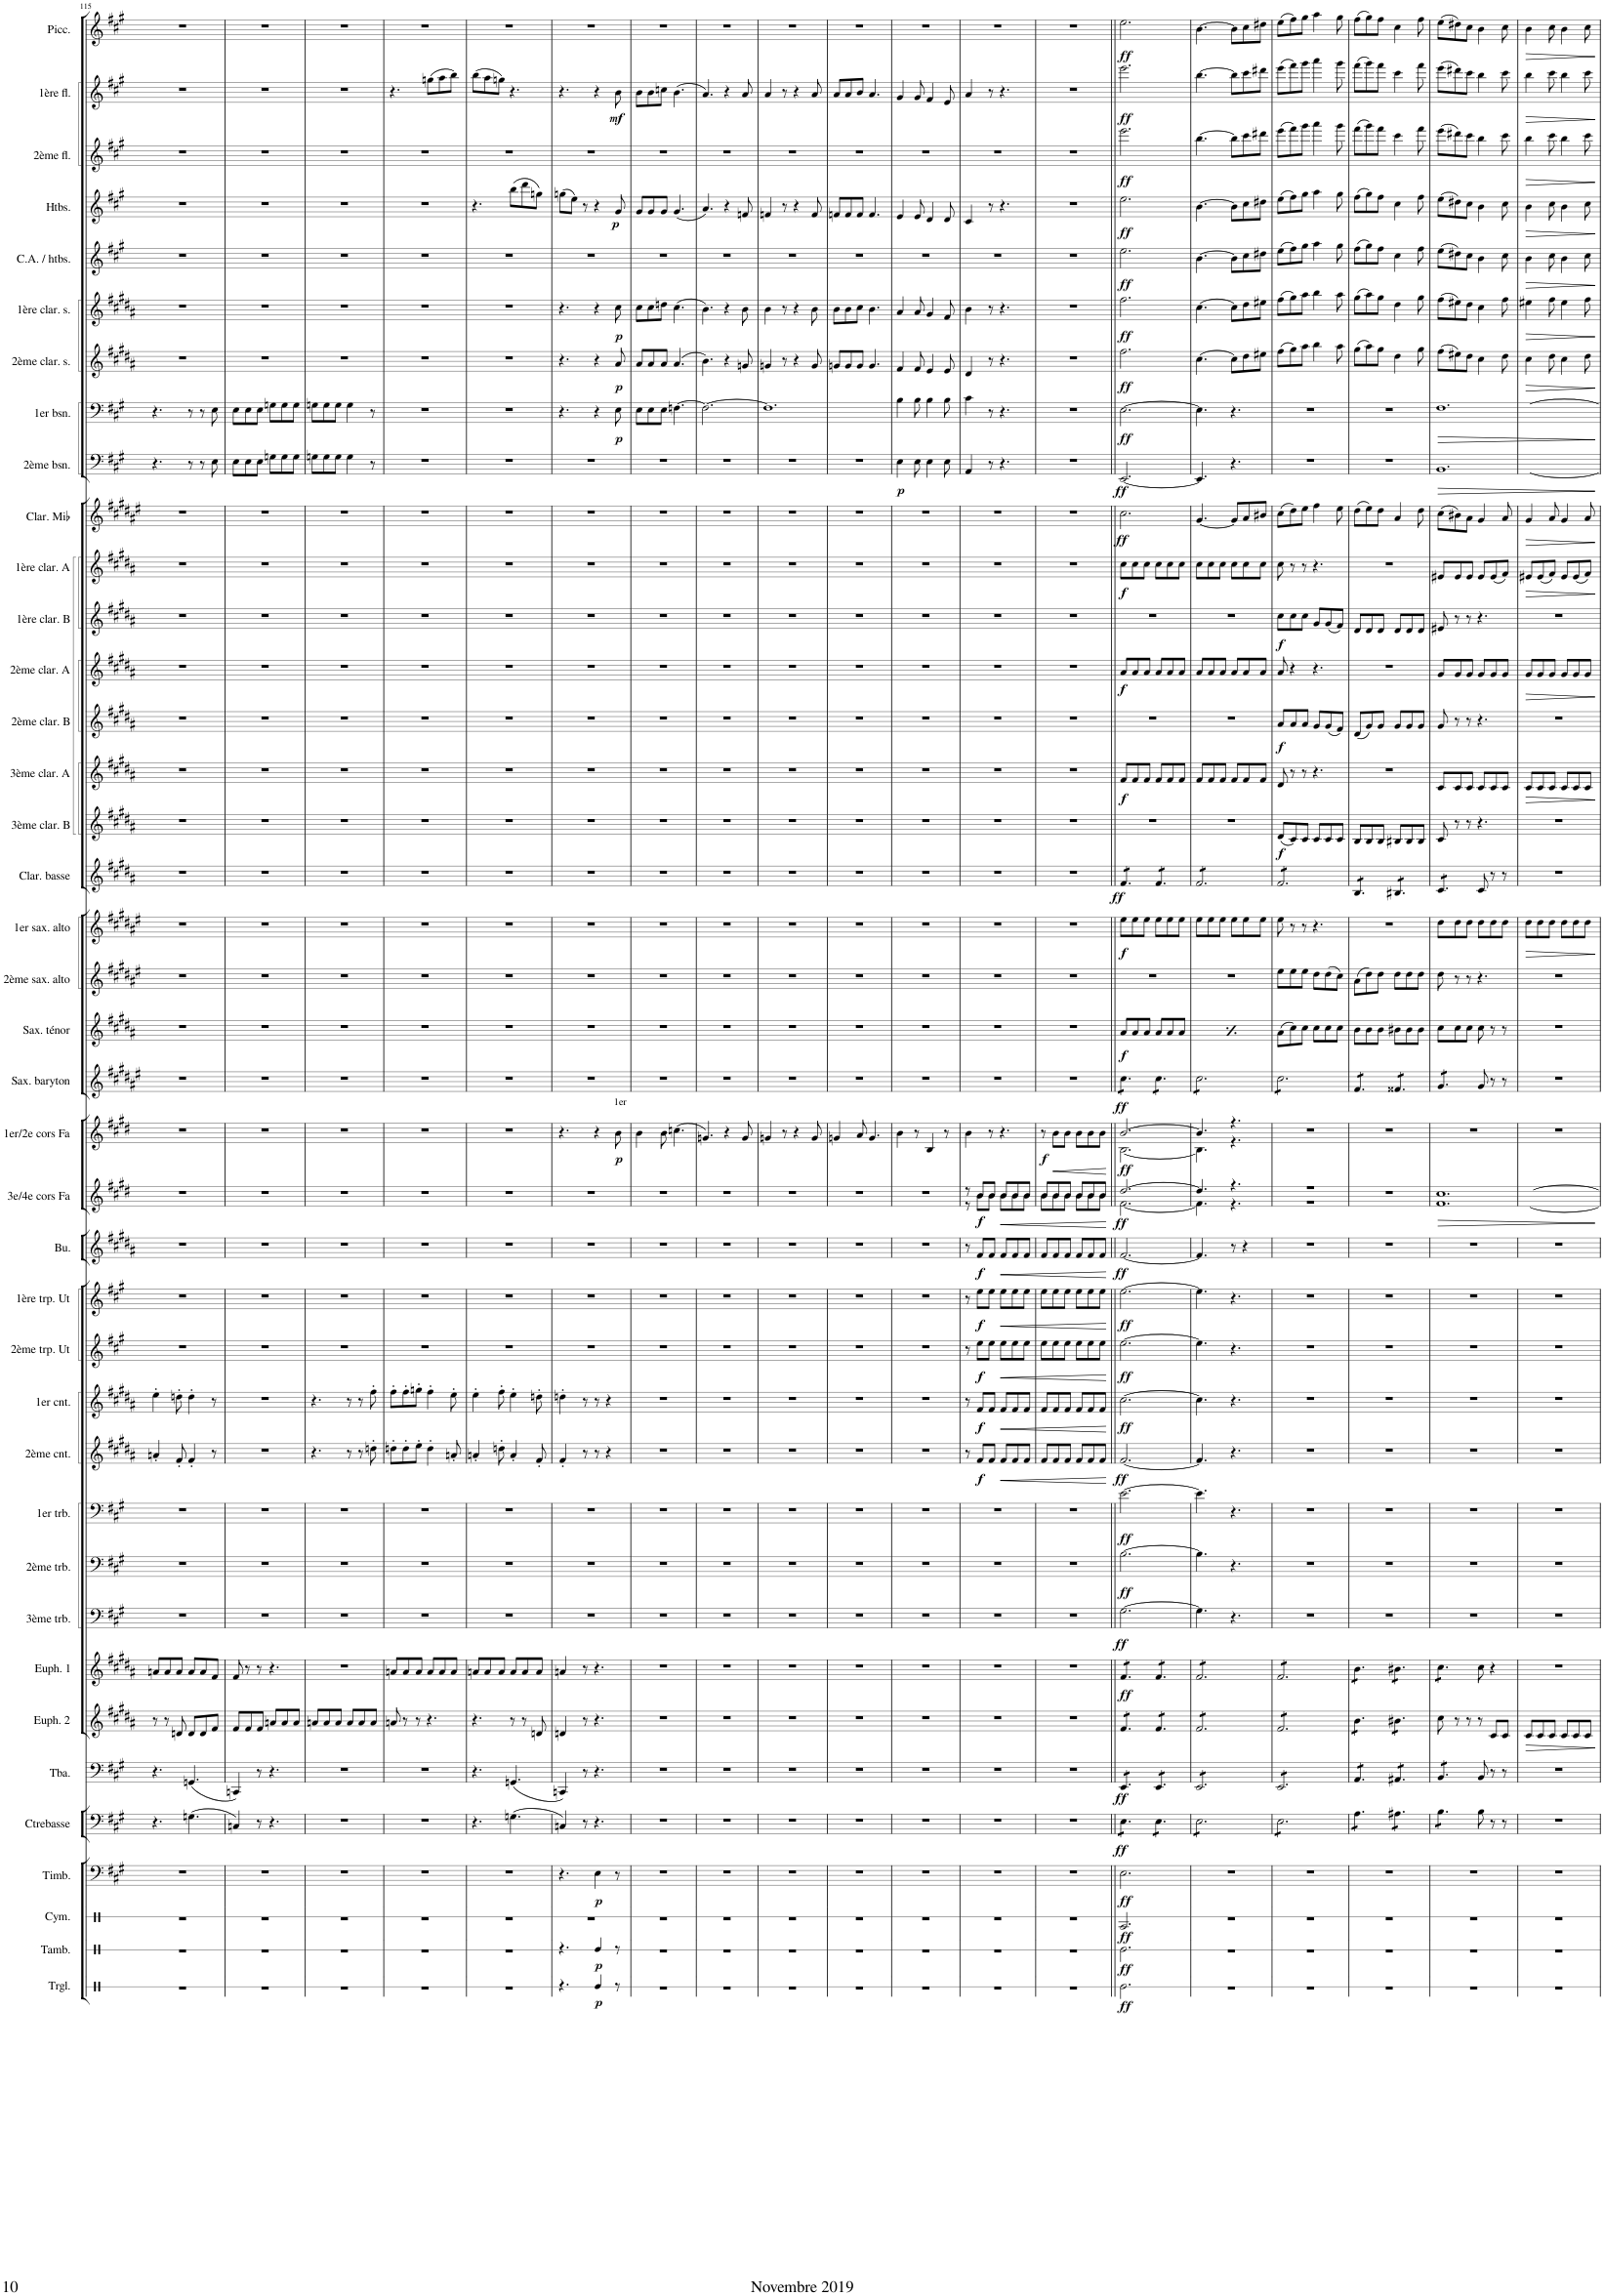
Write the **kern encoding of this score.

**kern	**dynam	**kern	**dynam	**kern	**dynam	**kern	**dynam	**kern	**dynam	**kern	**dynam	**kern	**kern	**dynam	**kern	**dynam	**kern	**dynam	**kern	**dynam	**kern	**dynam	**kern	**dynam	**kern	**dynam	**kern	**dynam	**kern	**dynam	**kern	**dynam	**kern	**dynam	**kern	**dynam	**kern	**dynam	**kern	**kern	**dynam	**kern	**dynam	**kern	**dynam	**kern	**dynam	**kern	**dynam	**kern	**dynam	**kern	**dynam	**kern	**dynam	**kern	**dynam	**kern	**dynam	**kern	**dynam	**kern	**dynam	**kern	**dynam	**kern	**dynam	**kern	**dynam	**kern	**dynam	**kern	**dynam	**kern	**dynam
*part39	*part39	*part38	*part38	*part37	*part37	*part36	*part36	*part35	*part35	*part34	*part34	*part33	*part32	*part32	*part31	*part31	*part30	*part30	*part29	*part29	*part28	*part28	*part27	*part27	*part26	*part26	*part25	*part25	*part24	*part24	*part23	*part23	*part22	*part22	*part21	*part21	*part20	*part20	*part19	*part18	*part18	*part17	*part17	*part16	*part16	*part15	*part15	*part14	*part14	*part13	*part13	*part12	*part12	*part11	*part11	*part10	*part10	*part9	*part9	*part8	*part8	*part7	*part7	*part6	*part6	*part5	*part5	*part4	*part4	*part3	*part3	*part2	*part2	*part1	*part1
*staff39	*staff39	*staff38	*staff38	*staff37	*staff37	*staff36	*staff36	*staff35	*staff35	*staff34	*staff34	*staff33	*staff32	*staff32	*staff31	*staff31	*staff30	*staff30	*staff29	*staff29	*staff28	*staff28	*staff27	*staff27	*staff26	*staff26	*staff25	*staff25	*staff24	*staff24	*staff23	*staff23	*staff22	*staff22	*staff21	*staff21	*staff20	*staff20	*staff19	*staff18	*staff18	*staff17	*staff17	*staff16	*staff16	*staff15	*staff15	*staff14	*staff14	*staff13	*staff13	*staff12	*staff12	*staff11	*staff11	*staff10	*staff10	*staff9	*staff9	*staff8	*staff8	*staff7	*staff7	*staff6	*staff6	*staff5	*staff5	*staff4	*staff4	*staff3	*staff3	*staff2	*staff2	*staff1	*staff1
*I"Triangle	*	*I"Tambourin	*	*I"Cymbales	*	*I"Timbales	*	*I"Contrebasse à c.	*	*I"Tuba	*	*I"Euphonium 2	*I"Euphonium 1	*	*I"3ème trombone	*	*I"2ème trombone	*	*I"1er trombone	*	*I"2ème cornet	*	*I"1er cornet	*	*I"2ème trompette en Ut	*	*I"1ère trompette en Ut	*	*I"Bugle	*	*I"3ème/4ème cors en Fa	*	*I"1er/2ème cors en Fa	*	*I"Saxophone baryton	*	*I"Saxophone ténor	*	*I"2ème saxophone alto	*I"1er saxophone alto	*	*I"Clarinette basse	*	*I"3ème clarinette B	*	*I"3ème clarinette A	*	*I"2ème clarinette B	*	*I"2ème clarinette A	*	*I"1ère clarinette B	*	*I"1ère clarinette A	*	*I"Clarinette mib	*	*I"2ème basson	*	*I"1er basson	*	*I"2ème clarinette solo	*	*I"1ère clarinette solo	*	*I"Cor anglais	*	*I"Hautbois	*	*I"2ème flûte	*	*I"1ère flûte	*	*I"Piccolo	*
*I'Trgl.	*	*I'Tamb.	*	*I'Cym.	*	*I'Timb.	*	*I'Ctrebasse	*	*I'Tba.	*	*I'Euph. 2	*I'Euph. 1	*	*I'3ème trb.	*	*I'2ème trb.	*	*I'1er trb.	*	*I'2ème cnt.	*	*I'1er cnt.	*	*I'2ème trp. Ut	*	*I'1ère trp. Ut	*	*I'Bu.	*	*I'3e/4e cors Fa	*	*I'1er/2e cors Fa	*	*I'Sax. baryton	*	*I'Sax. ténor	*	*I'2ème sax. alto	*I'1er sax. alto	*	*I'Clar. basse	*	*I'3ème clar. B	*	*I'3ème clar. A	*	*I'2ème clar. B	*	*I'2ème clar. A	*	*I'1ère clar. B	*	*I'1ère clar. A	*	*I'Clar. Mib	*	*I'2ème bsn.	*	*I'1er bsn.	*	*I'2ème clar. s.	*	*I'1ère clar. s.	*	*I'C. A.	*	*I'Htbs.	*	*I'2ème fl.	*	*I'1ère fl.	*	*I'Picc.	*
!!LO:PB:g=z
*clefX	*	*clefX	*	*clefX	*	*clefF4	*	*clefF4	*	*clefF4	*	*clefG2	*clefG2	*	*clefF4	*	*clefF4	*	*clefF4	*	*clefG2	*	*clefG2	*	*clefG2	*	*clefG2	*	*clefG2	*	*clefG2	*	*clefG2	*	*clefG2	*	*clefG2	*	*clefG2	*clefG2	*	*clefG2	*	*clefG2	*	*clefG2	*	*clefG2	*	*clefG2	*	*clefG2	*	*clefG2	*	*clefG2	*	*clefC4	*	*clefC4	*	*clefG2	*	*clefG2	*	*clefG2	*	*clefG2	*	*clefG2	*	*clefG2	*	*clefG2	*
*	*	*	*	*	*	*	*	*Trd7c12	*	*	*	*Trd8c14	*Trd8c14	*	*	*	*	*	*	*	*Trd1c2	*	*Trd1c2	*	*Trd1c2	*	*Trd1c2	*	*Trd1c2	*	*Trd4c7	*	*Trd4c7	*	*Trd12c21	*	*Trd8c14	*	*Trd5c9	*Trd5c9	*	*Trd8c14	*	*Trd1c2	*	*Trd1c2	*	*Trd1c2	*	*Trd1c2	*	*Trd1c2	*	*Trd1c2	*	*Trd-2c-3	*	*	*	*	*	*Trd1c2	*	*Trd1c2	*	*Trd4c7	*	*	*	*	*	*	*	*Trd-7c-12	*
*k[]	*	*k[]	*	*k[]	*	*k[f#c#g#]	*	*k[f#c#g#]	*	*k[f#c#g#]	*	*k[f#c#g#d#a#]	*k[f#c#g#d#a#]	*	*k[f#c#g#]	*	*k[f#c#g#]	*	*k[f#c#g#]	*	*k[f#c#g#d#a#]	*	*k[f#c#g#d#a#]	*	*k[f#c#g#]	*	*k[f#c#g#]	*	*k[f#c#g#d#a#]	*	*k[f#c#g#d#]	*	*k[f#c#g#d#]	*	*k[f#c#g#d#a#e#]	*	*k[f#c#g#d#a#]	*	*k[f#c#g#d#a#e#]	*k[f#c#g#d#a#e#]	*	*k[f#c#g#d#a#]	*	*k[f#c#g#d#a#]	*	*k[f#c#g#d#a#]	*	*k[f#c#g#d#a#]	*	*k[f#c#g#d#a#]	*	*k[f#c#g#d#a#]	*	*k[f#c#g#d#a#]	*	*k[f#c#g#d#a#e#]	*	*k[f#c#g#]	*	*k[f#c#g#]	*	*k[f#c#g#d#a#]	*	*k[f#c#g#d#a#]	*	*k[f#c#g#]	*	*k[f#c#g#]	*	*k[f#c#g#]	*	*k[f#c#g#]	*	*k[f#c#g#]	*
*M6/8	*	*M6/8	*	*M6/8	*	*M6/8	*	*M6/8	*	*M6/8	*	*M6/8	*M6/8	*	*M6/8	*	*M6/8	*	*M6/8	*	*M6/8	*	*M6/8	*	*M6/8	*	*M6/8	*	*M6/8	*	*M6/8	*	*M6/8	*	*M6/8	*	*M6/8	*	*M6/8	*M6/8	*	*M6/8	*	*M6/8	*	*M6/8	*	*M6/8	*	*M6/8	*	*M6/8	*	*M6/8	*	*M6/8	*	*M6/8	*	*M6/8	*	*M6/8	*	*M6/8	*	*M6/8	*	*M6/8	*	*M6/8	*	*M6/8	*	*M6/8	*
=115	=115	=115	=115	=115	=115	=115	=115	=115	=115	=115	=115	=115	=115	=115	=115	=115	=115	=115	=115	=115	=115	=115	=115	=115	=115	=115	=115	=115	=115	=115	=115	=115	=115	=115	=115	=115	=115	=115	=115	=115	=115	=115	=115	=115	=115	=115	=115	=115	=115	=115	=115	=115	=115	=115	=115	=115	=115	=115	=115	=115	=115	=115	=115	=115	=115	=115	=115	=115	=115	=115	=115	=115	=115	=115	=115
2.r	.	2.r	.	2.r	.	2.r	.	4.r	.	4.r	.	8r	8an/L	.	2.r	.	2.r	.	2.r	.	4an'/	.	4ee'\	.	2.r	.	2.r	.	2.r	.	2.r	.	2.r	.	2.r	.	2.r	.	2.r	2.r	.	2.r	.	2.r	.	2.r	.	2.r	.	2.r	.	2.r	.	2.r	.	2.r	.	4.r	.	4.r	.	2.r	.	2.r	.	2.r	.	2.r	.	2.r	.	2.r	.	2.r	.
.	.	.	.	.	.	.	.	.	.	.	.	8r	8a/	.	.	.	.	.	.	.	.	.	.	.	.	.	.	.	.	.	.	.	.	.	.	.	.	.	.	.	.	.	.	.	.	.	.	.	.	.	.	.	.	.	.	.	.	.	.	.	.	.	.	.	.	.	.	.	.	.	.	.	.	.	.
.	.	.	.	.	.	.	.	.	.	.	.	8dn/	8a/J	.	.	.	.	.	.	.	8f#'/	.	8ddn'\	.	.	.	.	.	.	.	.	.	.	.	.	.	.	.	.	.	.	.	.	.	.	.	.	.	.	.	.	.	.	.	.	.	.	.	.	.	.	.	.	.	.	.	.	.	.	.	.	.	.	.	.
.	.	.	.	.	.	.	.	(4.Gn\	.	(4.GGn/	.	8d/L	8a/L	.	.	.	.	.	.	.	4f#'/	.	4dd'\	.	.	.	.	.	.	.	.	.	.	.	.	.	.	.	.	.	.	.	.	.	.	.	.	.	.	.	.	.	.	.	.	.	.	8r	.	8r	.	.	.	.	.	.	.	.	.	.	.	.	.	.	.
.	.	.	.	.	.	.	.	.	.	.	.	8d/	8a/	.	.	.	.	.	.	.	.	.	.	.	.	.	.	.	.	.	.	.	.	.	.	.	.	.	.	.	.	.	.	.	.	.	.	.	.	.	.	.	.	.	.	.	.	8r	.	8r	.	.	.	.	.	.	.	.	.	.	.	.	.	.	.
.	.	.	.	.	.	.	.	.	.	.	.	8f#/J	8f#/J	.	.	.	.	.	.	.	8r	.	8r	.	.	.	.	.	.	.	.	.	.	.	.	.	.	.	.	.	.	.	.	.	.	.	.	.	.	.	.	.	.	.	.	.	.	8E\	.	8E\	.	.	.	.	.	.	.	.	.	.	.	.	.	.	.
=116	=116	=116	=116	=116	=116	=116	=116	=116	=116	=116	=116	=116	=116	=116	=116	=116	=116	=116	=116	=116	=116	=116	=116	=116	=116	=116	=116	=116	=116	=116	=116	=116	=116	=116	=116	=116	=116	=116	=116	=116	=116	=116	=116	=116	=116	=116	=116	=116	=116	=116	=116	=116	=116	=116	=116	=116	=116	=116	=116	=116	=116	=116	=116	=116	=116	=116	=116	=116	=116	=116	=116	=116	=116	=116	=116
2.r	.	2.r	.	2.r	.	2.r	.	4Cn/)	.	4CCn/)	.	8f#/L	8f#/	.	2.r	.	2.r	.	2.r	.	2.r	.	2.r	.	2.r	.	2.r	.	2.r	.	2.r	.	2.r	.	2.r	.	2.r	.	2.r	2.r	.	2.r	.	2.r	.	2.r	.	2.r	.	2.r	.	2.r	.	2.r	.	2.r	.	8E\L	.	8E\L	.	2.r	.	2.r	.	2.r	.	2.r	.	2.r	.	2.r	.	2.r	.
.	.	.	.	.	.	.	.	.	.	.	.	8f#/	8r	.	.	.	.	.	.	.	.	.	.	.	.	.	.	.	.	.	.	.	.	.	.	.	.	.	.	.	.	.	.	.	.	.	.	.	.	.	.	.	.	.	.	.	.	8E\	.	8E\	.	.	.	.	.	.	.	.	.	.	.	.	.	.	.
.	.	.	.	.	.	.	.	8r	.	8r	.	8f#/J	8r	.	.	.	.	.	.	.	.	.	.	.	.	.	.	.	.	.	.	.	.	.	.	.	.	.	.	.	.	.	.	.	.	.	.	.	.	.	.	.	.	.	.	.	.	8E\J	.	8E\J	.	.	.	.	.	.	.	.	.	.	.	.	.	.	.
.	.	.	.	.	.	.	.	4.r	.	4.r	.	8an/L	4.r	.	.	.	.	.	.	.	.	.	.	.	.	.	.	.	.	.	.	.	.	.	.	.	.	.	.	.	.	.	.	.	.	.	.	.	.	.	.	.	.	.	.	.	.	8Gn\L	.	8Gn\L	.	.	.	.	.	.	.	.	.	.	.	.	.	.	.
.	.	.	.	.	.	.	.	.	.	.	.	8a/	.	.	.	.	.	.	.	.	.	.	.	.	.	.	.	.	.	.	.	.	.	.	.	.	.	.	.	.	.	.	.	.	.	.	.	.	.	.	.	.	.	.	.	.	.	8G\	.	8G\	.	.	.	.	.	.	.	.	.	.	.	.	.	.	.
.	.	.	.	.	.	.	.	.	.	.	.	8a/J	.	.	.	.	.	.	.	.	.	.	.	.	.	.	.	.	.	.	.	.	.	.	.	.	.	.	.	.	.	.	.	.	.	.	.	.	.	.	.	.	.	.	.	.	.	8G\J	.	8G\J	.	.	.	.	.	.	.	.	.	.	.	.	.	.	.
=117	=117	=117	=117	=117	=117	=117	=117	=117	=117	=117	=117	=117	=117	=117	=117	=117	=117	=117	=117	=117	=117	=117	=117	=117	=117	=117	=117	=117	=117	=117	=117	=117	=117	=117	=117	=117	=117	=117	=117	=117	=117	=117	=117	=117	=117	=117	=117	=117	=117	=117	=117	=117	=117	=117	=117	=117	=117	=117	=117	=117	=117	=117	=117	=117	=117	=117	=117	=117	=117	=117	=117	=117	=117	=117	=117
2.r	.	2.r	.	2.r	.	2.r	.	2.r	.	2.r	.	8an/L	2.r	.	2.r	.	2.r	.	2.r	.	4.r	.	4.r	.	2.r	.	2.r	.	2.r	.	2.r	.	2.r	.	2.r	.	2.r	.	2.r	2.r	.	2.r	.	2.r	.	2.r	.	2.r	.	2.r	.	2.r	.	2.r	.	2.r	.	8Gn\L	.	8Gn\L	.	2.r	.	2.r	.	2.r	.	2.r	.	2.r	.	2.r	.	2.r	.
.	.	.	.	.	.	.	.	.	.	.	.	8a/	.	.	.	.	.	.	.	.	.	.	.	.	.	.	.	.	.	.	.	.	.	.	.	.	.	.	.	.	.	.	.	.	.	.	.	.	.	.	.	.	.	.	.	.	.	8G\	.	8G\	.	.	.	.	.	.	.	.	.	.	.	.	.	.	.
.	.	.	.	.	.	.	.	.	.	.	.	8a/J	.	.	.	.	.	.	.	.	.	.	.	.	.	.	.	.	.	.	.	.	.	.	.	.	.	.	.	.	.	.	.	.	.	.	.	.	.	.	.	.	.	.	.	.	.	8G\J	.	8G\J	.	.	.	.	.	.	.	.	.	.	.	.	.	.	.
.	.	.	.	.	.	.	.	.	.	.	.	8a/L	.	.	.	.	.	.	.	.	8r	.	8r	.	.	.	.	.	.	.	.	.	.	.	.	.	.	.	.	.	.	.	.	.	.	.	.	.	.	.	.	.	.	.	.	.	.	4G\	.	4G\	.	.	.	.	.	.	.	.	.	.	.	.	.	.	.
.	.	.	.	.	.	.	.	.	.	.	.	8a/	.	.	.	.	.	.	.	.	8r	.	8r	.	.	.	.	.	.	.	.	.	.	.	.	.	.	.	.	.	.	.	.	.	.	.	.	.	.	.	.	.	.	.	.	.	.	.	.	.	.	.	.	.	.	.	.	.	.	.	.	.	.	.	.
.	.	.	.	.	.	.	.	.	.	.	.	8a/J	.	.	.	.	.	.	.	.	8ddn'\	.	8ff#'\	.	.	.	.	.	.	.	.	.	.	.	.	.	.	.	.	.	.	.	.	.	.	.	.	.	.	.	.	.	.	.	.	.	.	8r	.	8r	.	.	.	.	.	.	.	.	.	.	.	.	.	.	.
=118	=118	=118	=118	=118	=118	=118	=118	=118	=118	=118	=118	=118	=118	=118	=118	=118	=118	=118	=118	=118	=118	=118	=118	=118	=118	=118	=118	=118	=118	=118	=118	=118	=118	=118	=118	=118	=118	=118	=118	=118	=118	=118	=118	=118	=118	=118	=118	=118	=118	=118	=118	=118	=118	=118	=118	=118	=118	=118	=118	=118	=118	=118	=118	=118	=118	=118	=118	=118	=118	=118	=118	=118	=118	=118	=118
2.r	.	2.r	.	2.r	.	2.r	.	2.r	.	2.r	.	8an/	8an/L	.	2.r	.	2.r	.	2.r	.	8ddn'\L	.	8ff#'\L	.	2.r	.	2.r	.	2.r	.	2.r	.	2.r	.	2.r	.	2.r	.	2.r	2.r	.	2.r	.	2.r	.	2.r	.	2.r	.	2.r	.	2.r	.	2.r	.	2.r	.	2.r	.	2.r	.	2.r	.	2.r	.	2.r	.	2.r	.	2.r	.	4.r	.	2.r	.
.	.	.	.	.	.	.	.	.	.	.	.	8r	8a/	.	.	.	.	.	.	.	8dd'\	.	8ff#'\	.	.	.	.	.	.	.	.	.	.	.	.	.	.	.	.	.	.	.	.	.	.	.	.	.	.	.	.	.	.	.	.	.	.	.	.	.	.	.	.	.	.	.	.	.	.	.	.	.	.	.	.
.	.	.	.	.	.	.	.	.	.	.	.	8r	8a/J	.	.	.	.	.	.	.	8ee'\J	.	8ggn'\J	.	.	.	.	.	.	.	.	.	.	.	.	.	.	.	.	.	.	.	.	.	.	.	.	.	.	.	.	.	.	.	.	.	.	.	.	.	.	.	.	.	.	.	.	.	.	.	.	.	.	.	.
.	.	.	.	.	.	.	.	.	.	.	.	4.r	8a/L	.	.	.	.	.	.	.	4dd'\	.	4ff#'\	.	.	.	.	.	.	.	.	.	.	.	.	.	.	.	.	.	.	.	.	.	.	.	.	.	.	.	.	.	.	.	.	.	.	.	.	.	.	.	.	.	.	.	.	.	.	.	.	(8ggn\L	.	.	.
.	.	.	.	.	.	.	.	.	.	.	.	.	8a/	.	.	.	.	.	.	.	.	.	.	.	.	.	.	.	.	.	.	.	.	.	.	.	.	.	.	.	.	.	.	.	.	.	.	.	.	.	.	.	.	.	.	.	.	.	.	.	.	.	.	.	.	.	.	.	.	.	.	8aa\	.	.	.
.	.	.	.	.	.	.	.	.	.	.	.	.	8a/J	.	.	.	.	.	.	.	8an'/	.	8ee'\	.	.	.	.	.	.	.	.	.	.	.	.	.	.	.	.	.	.	.	.	.	.	.	.	.	.	.	.	.	.	.	.	.	.	.	.	.	.	.	.	.	.	.	.	.	.	.	.	8bb\J)	.	.	.
=119	=119	=119	=119	=119	=119	=119	=119	=119	=119	=119	=119	=119	=119	=119	=119	=119	=119	=119	=119	=119	=119	=119	=119	=119	=119	=119	=119	=119	=119	=119	=119	=119	=119	=119	=119	=119	=119	=119	=119	=119	=119	=119	=119	=119	=119	=119	=119	=119	=119	=119	=119	=119	=119	=119	=119	=119	=119	=119	=119	=119	=119	=119	=119	=119	=119	=119	=119	=119	=119	=119	=119	=119	=119	=119	=119
2.r	.	2.r	.	2.r	.	2.r	.	4.r	.	4.r	.	4.r	8an/L	.	2.r	.	2.r	.	2.r	.	4an'/	.	4ee'\	.	2.r	.	2.r	.	2.r	.	2.r	.	2.r	.	2.r	.	2.r	.	2.r	2.r	.	2.r	.	2.r	.	2.r	.	2.r	.	2.r	.	2.r	.	2.r	.	2.r	.	2.r	.	2.r	.	2.r	.	2.r	.	2.r	.	4.r	.	2.r	.	(8bb\L	.	2.r	.
.	.	.	.	.	.	.	.	.	.	.	.	.	8a/	.	.	.	.	.	.	.	.	.	.	.	.	.	.	.	.	.	.	.	.	.	.	.	.	.	.	.	.	.	.	.	.	.	.	.	.	.	.	.	.	.	.	.	.	.	.	.	.	.	.	.	.	.	.	.	.	.	.	8aa\	.	.	.
.	.	.	.	.	.	.	.	.	.	.	.	.	8a/J	.	.	.	.	.	.	.	8ddn'\	.	8ff#'\	.	.	.	.	.	.	.	.	.	.	.	.	.	.	.	.	.	.	.	.	.	.	.	.	.	.	.	.	.	.	.	.	.	.	.	.	.	.	.	.	.	.	.	.	.	.	.	.	8ggn\J)	.	.	.
.	.	.	.	.	.	.	.	(4.Gn\	.	(4.GGn/	.	8r	8a/L	.	.	.	.	.	.	.	4a'/	.	4ee'\	.	.	.	.	.	.	.	.	.	.	.	.	.	.	.	.	.	.	.	.	.	.	.	.	.	.	.	.	.	.	.	.	.	.	.	.	.	.	.	.	.	.	.	.	(8bb\L	.	.	.	4.r	.	.	.
.	.	.	.	.	.	.	.	.	.	.	.	8r	8a/	.	.	.	.	.	.	.	.	.	.	.	.	.	.	.	.	.	.	.	.	.	.	.	.	.	.	.	.	.	.	.	.	.	.	.	.	.	.	.	.	.	.	.	.	.	.	.	.	.	.	.	.	.	.	8ddd\	.	.	.	.	.	.	.
.	.	.	.	.	.	.	.	.	.	.	.	8dn/	8a/J	.	.	.	.	.	.	.	8f#'/	.	8ddn'\	.	.	.	.	.	.	.	.	.	.	.	.	.	.	.	.	.	.	.	.	.	.	.	.	.	.	.	.	.	.	.	.	.	.	.	.	.	.	.	.	.	.	.	.	8ggn\J)	.	.	.	.	.	.	.
=120	=120	=120	=120	=120	=120	=120	=120	=120	=120	=120	=120	=120	=120	=120	=120	=120	=120	=120	=120	=120	=120	=120	=120	=120	=120	=120	=120	=120	=120	=120	=120	=120	=120	=120	=120	=120	=120	=120	=120	=120	=120	=120	=120	=120	=120	=120	=120	=120	=120	=120	=120	=120	=120	=120	=120	=120	=120	=120	=120	=120	=120	=120	=120	=120	=120	=120	=120	=120	=120	=120	=120	=120	=120	=120	=120
4.r	.	4.r	.	2.r	.	4.r	.	4Cn/)	.	4CCn/)	.	4dn/	4an/	.	2.r	.	2.r	.	2.r	.	4f#'/	.	4ddn'\	.	2.r	.	2.r	.	2.r	.	2.r	.	4.r	.	2.r	.	2.r	.	2.r	2.r	.	2.r	.	2.r	.	2.r	.	2.r	.	2.r	.	2.r	.	2.r	.	2.r	.	2.r	.	4.r	.	4.r	.	4.r	.	2.r	.	(8ggn\L	.	2.r	.	4.r	.	2.r	.
.	.	.	.	.	.	.	.	.	.	.	.	.	.	.	.	.	.	.	.	.	.	.	.	.	.	.	.	.	.	.	.	.	.	.	.	.	.	.	.	.	.	.	.	.	.	.	.	.	.	.	.	.	.	.	.	.	.	.	.	.	.	.	.	.	.	.	.	8ee\J)	.	.	.	.	.	.	.
.	.	.	.	.	.	.	.	8r	.	8r	.	8r	8r	.	.	.	.	.	.	.	8r	.	8r	.	.	.	.	.	.	.	.	.	.	.	.	.	.	.	.	.	.	.	.	.	.	.	.	.	.	.	.	.	.	.	.	.	.	.	.	.	.	.	.	.	.	.	.	8r	.	.	.	.	.	.	.
!	!LO:DY:b	!	!LO:DY:b	!	!	!	!LO:DY:b	!	!	!	!	!	!	!	!	!	!	!	!	!	!	!	!	!	!	!	!	!	!	!	!	!	!	!	!	!	!	!	!	!	!	!	!	!	!	!	!	!	!	!	!	!	!	!	!	!	!	!	!	!	!	!	!	!	!	!	!	!	!	!	!	!	!	!	!
4Re/	p	4Re/	p	.	.	4E\	p	4.r	.	4.r	.	4.r	4.r	.	.	.	.	.	.	.	8r	.	8r	.	.	.	.	.	.	.	.	.	4r	.	.	.	.	.	.	.	.	.	.	.	.	.	.	.	.	.	.	.	.	.	.	.	.	.	.	4r	.	4r	.	4r	.	.	.	4r	.	.	.	4r	.	.	.
.	.	.	.	.	.	.	.	.	.	.	.	.	.	.	.	.	.	.	.	.	4r	.	4r	.	.	.	.	.	.	.	.	.	.	.	.	.	.	.	.	.	.	.	.	.	.	.	.	.	.	.	.	.	.	.	.	.	.	.	.	.	.	.	.	.	.	.	.	.	.	.	.	.	.	.	.
!	!	!	!	!	!	!	!	!	!	!	!	!	!	!	!	!	!	!	!	!	!	!	!	!	!	!	!	!	!	!	!	!	!LO:TX:a:t=1er	!	!	!	!	!	!	!	!	!	!	!	!	!	!	!	!	!	!	!	!	!	!	!	!	!	!	!	!	!	!	!	!	!	!	!	!	!	!	!	!	!	!
!	!	!	!	!	!	!	!	!	!	!	!	!	!	!	!	!	!	!	!	!	!	!	!	!	!	!	!	!	!	!	!	!	!	!LO:DY:b	!	!	!	!	!	!	!	!	!	!	!	!	!	!	!	!	!	!	!	!	!	!	!	!	!	!	!LO:DY:b	!	!LO:DY:b	!	!LO:DY:b	!	!	!	!LO:DY:b	!	!	!	!LO:DY:b	!	!
8r	.	8r	.	.	.	8r	.	.	.	.	.	.	.	.	.	.	.	.	.	.	.	.	.	.	.	.	.	.	.	.	.	.	8b\	p	.	.	.	.	.	.	.	.	.	.	.	.	.	.	.	.	.	.	.	.	.	.	.	.	.	8E\	p	8a#/	p	8cc#\	p	.	.	8g#/	p	.	.	8b\	mf	.	.
=121	=121	=121	=121	=121	=121	=121	=121	=121	=121	=121	=121	=121	=121	=121	=121	=121	=121	=121	=121	=121	=121	=121	=121	=121	=121	=121	=121	=121	=121	=121	=121	=121	=121	=121	=121	=121	=121	=121	=121	=121	=121	=121	=121	=121	=121	=121	=121	=121	=121	=121	=121	=121	=121	=121	=121	=121	=121	=121	=121	=121	=121	=121	=121	=121	=121	=121	=121	=121	=121	=121	=121	=121	=121	=121	=121
2.r	.	2.r	.	2.r	.	2.r	.	2.r	.	2.r	.	2.r	2.r	.	2.r	.	2.r	.	2.r	.	2.r	.	2.r	.	2.r	.	2.r	.	2.r	.	2.r	.	4b\	.	2.r	.	2.r	.	2.r	2.r	.	2.r	.	2.r	.	2.r	.	2.r	.	2.r	.	2.r	.	2.r	.	2.r	.	2.r	.	8E\L	.	8a#/L	.	8cc#\L	.	2.r	.	8g#/L	.	2.r	.	8b\L	.	2.r	.
.	.	.	.	.	.	.	.	.	.	.	.	.	.	.	.	.	.	.	.	.	.	.	.	.	.	.	.	.	.	.	.	.	.	.	.	.	.	.	.	.	.	.	.	.	.	.	.	.	.	.	.	.	.	.	.	.	.	.	.	8E\	.	8a#/	.	8cc#\	.	.	.	8g#/	.	.	.	8b\	.	.	.
.	.	.	.	.	.	.	.	.	.	.	.	.	.	.	.	.	.	.	.	.	.	.	.	.	.	.	.	.	.	.	.	.	8b\	.	.	.	.	.	.	.	.	.	.	.	.	.	.	.	.	.	.	.	.	.	.	.	.	.	.	8E\J	.	8a#/J	.	8ddn\J	.	.	.	8g#/J	.	.	.	8ccn\J	.	.	.
.	.	.	.	.	.	.	.	.	.	.	.	.	.	.	.	.	.	.	.	.	.	.	.	.	.	.	.	.	.	.	.	.	(4.ccn\	.	.	.	.	.	.	.	.	.	.	.	.	.	.	.	.	.	.	.	.	.	.	.	.	.	.	[4.Fn\	.	(4.a#/	.	(4.cc#\	.	.	.	(4.g#/	.	.	.	(4.b\	.	.	.
=122	=122	=122	=122	=122	=122	=122	=122	=122	=122	=122	=122	=122	=122	=122	=122	=122	=122	=122	=122	=122	=122	=122	=122	=122	=122	=122	=122	=122	=122	=122	=122	=122	=122	=122	=122	=122	=122	=122	=122	=122	=122	=122	=122	=122	=122	=122	=122	=122	=122	=122	=122	=122	=122	=122	=122	=122	=122	=122	=122	=122	=122	=122	=122	=122	=122	=122	=122	=122	=122	=122	=122	=122	=122	=122	=122
2.r	.	2.r	.	2.r	.	2.r	.	2.r	.	2.r	.	2.r	2.r	.	2.r	.	2.r	.	2.r	.	2.r	.	2.r	.	2.r	.	2.r	.	2.r	.	2.r	.	4.gn/)	.	2.r	.	2.r	.	2.r	2.r	.	2.r	.	2.r	.	2.r	.	2.r	.	2.r	.	2.r	.	2.r	.	2.r	.	2.r	.	2.F\_	.	4.b\)	.	4.b\)	.	2.r	.	4.a/)	.	2.r	.	4.a/)	.	2.r	.
.	.	.	.	.	.	.	.	.	.	.	.	.	.	.	.	.	.	.	.	.	.	.	.	.	.	.	.	.	.	.	.	.	4r	.	.	.	.	.	.	.	.	.	.	.	.	.	.	.	.	.	.	.	.	.	.	.	.	.	.	.	.	4r	.	4r	.	.	.	4r	.	.	.	4r	.	.	.
.	.	.	.	.	.	.	.	.	.	.	.	.	.	.	.	.	.	.	.	.	.	.	.	.	.	.	.	.	.	.	.	.	8g/	.	.	.	.	.	.	.	.	.	.	.	.	.	.	.	.	.	.	.	.	.	.	.	.	.	.	.	.	8gn/	.	8b\	.	.	.	8fn/	.	.	.	8a/	.	.	.
=123	=123	=123	=123	=123	=123	=123	=123	=123	=123	=123	=123	=123	=123	=123	=123	=123	=123	=123	=123	=123	=123	=123	=123	=123	=123	=123	=123	=123	=123	=123	=123	=123	=123	=123	=123	=123	=123	=123	=123	=123	=123	=123	=123	=123	=123	=123	=123	=123	=123	=123	=123	=123	=123	=123	=123	=123	=123	=123	=123	=123	=123	=123	=123	=123	=123	=123	=123	=123	=123	=123	=123	=123	=123	=123	=123
2.r	.	2.r	.	2.r	.	2.r	.	2.r	.	2.r	.	2.r	2.r	.	2.r	.	2.r	.	2.r	.	2.r	.	2.r	.	2.r	.	2.r	.	2.r	.	2.r	.	4gn/	.	2.r	.	2.r	.	2.r	2.r	.	2.r	.	2.r	.	2.r	.	2.r	.	2.r	.	2.r	.	2.r	.	2.r	.	2.r	.	2.F_	.	4gn/	.	4b\	.	2.r	.	4fn/	.	2.r	.	4a/	.	2.r	.
.	.	.	.	.	.	.	.	.	.	.	.	.	.	.	.	.	.	.	.	.	.	.	.	.	.	.	.	.	.	.	.	.	8r	.	.	.	.	.	.	.	.	.	.	.	.	.	.	.	.	.	.	.	.	.	.	.	.	.	.	.	.	8r	.	8r	.	.	.	8r	.	.	.	8r	.	.	.
.	.	.	.	.	.	.	.	.	.	.	.	.	.	.	.	.	.	.	.	.	.	.	.	.	.	.	.	.	.	.	.	.	4r	.	.	.	.	.	.	.	.	.	.	.	.	.	.	.	.	.	.	.	.	.	.	.	.	.	.	.	.	4r	.	4r	.	.	.	4r	.	.	.	4r	.	.	.
.	.	.	.	.	.	.	.	.	.	.	.	.	.	.	.	.	.	.	.	.	.	.	.	.	.	.	.	.	.	.	.	.	8g/	.	.	.	.	.	.	.	.	.	.	.	.	.	.	.	.	.	.	.	.	.	.	.	.	.	.	.	.	8g/	.	8b\	.	.	.	8f/	.	.	.	8a/	.	.	.
=124	=124	=124	=124	=124	=124	=124	=124	=124	=124	=124	=124	=124	=124	=124	=124	=124	=124	=124	=124	=124	=124	=124	=124	=124	=124	=124	=124	=124	=124	=124	=124	=124	=124	=124	=124	=124	=124	=124	=124	=124	=124	=124	=124	=124	=124	=124	=124	=124	=124	=124	=124	=124	=124	=124	=124	=124	=124	=124	=124	=124	=124	=124	=124	=124	=124	=124	=124	=124	=124	=124	=124	=124	=124	=124	=124
2.r	.	2.r	.	2.r	.	2.r	.	2.r	.	2.r	.	2.r	2.r	.	2.r	.	2.r	.	2.r	.	2.r	.	2.r	.	2.r	.	2.r	.	2.r	.	2.r	.	4gn/	.	2.r	.	2.r	.	2.r	2.r	.	2.r	.	2.r	.	2.r	.	2.r	.	2.r	.	2.r	.	2.r	.	2.r	.	2.r	.	2.F\]	.	8gn/L	.	8b\L	.	2.r	.	8fn/L	.	2.r	.	8a/L	.	2.r	.
.	.	.	.	.	.	.	.	.	.	.	.	.	.	.	.	.	.	.	.	.	.	.	.	.	.	.	.	.	.	.	.	.	.	.	.	.	.	.	.	.	.	.	.	.	.	.	.	.	.	.	.	.	.	.	.	.	.	.	.	.	.	8g/	.	8b\	.	.	.	8f/	.	.	.	8a/	.	.	.
.	.	.	.	.	.	.	.	.	.	.	.	.	.	.	.	.	.	.	.	.	.	.	.	.	.	.	.	.	.	.	.	.	8a/	.	.	.	.	.	.	.	.	.	.	.	.	.	.	.	.	.	.	.	.	.	.	.	.	.	.	.	.	8g/J	.	8cc#\J	.	.	.	8f/J	.	.	.	8b/J	.	.	.
.	.	.	.	.	.	.	.	.	.	.	.	.	.	.	.	.	.	.	.	.	.	.	.	.	.	.	.	.	.	.	.	.	4.g/	.	.	.	.	.	.	.	.	.	.	.	.	.	.	.	.	.	.	.	.	.	.	.	.	.	.	.	.	4.g/	.	4.b\	.	.	.	4.f/	.	.	.	4.a/	.	.	.
=125	=125	=125	=125	=125	=125	=125	=125	=125	=125	=125	=125	=125	=125	=125	=125	=125	=125	=125	=125	=125	=125	=125	=125	=125	=125	=125	=125	=125	=125	=125	=125	=125	=125	=125	=125	=125	=125	=125	=125	=125	=125	=125	=125	=125	=125	=125	=125	=125	=125	=125	=125	=125	=125	=125	=125	=125	=125	=125	=125	=125	=125	=125	=125	=125	=125	=125	=125	=125	=125	=125	=125	=125	=125	=125	=125
!	!	!	!	!	!	!	!	!	!	!	!	!	!	!	!	!	!	!	!	!	!	!	!	!	!	!	!	!	!	!	!	!	!	!	!	!	!	!	!	!	!	!	!	!	!	!	!	!	!	!	!	!	!	!	!	!	!	!	!LO:DY:b	!	!	!	!	!	!	!	!	!	!	!	!	!	!	!	!
2.r	.	2.r	.	2.r	.	2.r	.	2.r	.	2.r	.	2.r	2.r	.	2.r	.	2.r	.	2.r	.	2.r	.	2.r	.	2.r	.	2.r	.	2.r	.	2.r	.	4b\	.	2.r	.	2.r	.	2.r	2.r	.	2.r	.	2.r	.	2.r	.	2.r	.	2.r	.	2.r	.	2.r	.	2.r	.	4E\	p	4B\	.	4f#/	.	4a#/	.	2.r	.	4e/	.	2.r	.	4g#/	.	2.r	.
.	.	.	.	.	.	.	.	.	.	.	.	.	.	.	.	.	.	.	.	.	.	.	.	.	.	.	.	.	.	.	.	.	8r	.	.	.	.	.	.	.	.	.	.	.	.	.	.	.	.	.	.	.	.	.	.	.	.	8E\	.	8B\	.	8f#/	.	8a#/	.	.	.	8e/	.	.	.	8g#/	.	.	.
.	.	.	.	.	.	.	.	.	.	.	.	.	.	.	.	.	.	.	.	.	.	.	.	.	.	.	.	.	.	.	.	.	4B/	.	.	.	.	.	.	.	.	.	.	.	.	.	.	.	.	.	.	.	.	.	.	.	.	4E\	.	4B\	.	4e/	.	4g#/	.	.	.	4d/	.	.	.	4f#/	.	.	.
.	.	.	.	.	.	.	.	.	.	.	.	.	.	.	.	.	.	.	.	.	.	.	.	.	.	.	.	.	.	.	.	.	8r	.	.	.	.	.	.	.	.	.	.	.	.	.	.	.	.	.	.	.	.	.	.	.	.	8E\	.	8B\	.	8e/	.	8f#/	.	.	.	8d/	.	.	.	8e/	.	.	.
=126	=126	=126	=126	=126	=126	=126	=126	=126	=126	=126	=126	=126	=126	=126	=126	=126	=126	=126	=126	=126	=126	=126	=126	=126	=126	=126	=126	=126	=126	=126	=126	=126	=126	=126	=126	=126	=126	=126	=126	=126	=126	=126	=126	=126	=126	=126	=126	=126	=126	=126	=126	=126	=126	=126	=126	=126	=126	=126	=126	=126	=126	=126	=126	=126	=126	=126	=126	=126	=126	=126	=126	=126	=126	=126	=126
*	*	*	*	*	*	*	*	*	*	*	*	*	*	*	*	*	*	*	*	*	*	*	*	*	*	*	*	*	*	*	*^	*	*	*	*	*	*	*	*	*	*	*	*	*	*	*	*	*	*	*	*	*	*	*	*	*	*	*	*	*	*	*	*	*	*	*	*	*	*	*	*	*	*	*	*
2.r	.	2.r	.	2.r	.	2.r	.	2.r	.	2.r	.	2.r	2.r	.	2.r	.	2.r	.	2.r	.	8r	.	8r	.	8r	.	8r	.	8r	.	8r	8r	.	4b\	.	2.r	.	2.r	.	2.r	2.r	.	2.r	.	2.r	.	2.r	.	2.r	.	2.r	.	2.r	.	2.r	.	2.r	.	4AA/	.	4c#\	.	4d#/	.	4b\	.	2.r	.	4c#/	.	2.r	.	4a/	.	2.r	.
!	!	!	!	!	!	!	!	!	!	!	!	!	!	!	!	!	!	!	!	!	!	!LO:DY:b	!	!LO:DY:b	!	!LO:DY:b	!	!LO:DY:b	!	!LO:DY:b	!	!	!LO:DY:b	!	!	!	!	!	!	!	!	!	!	!	!	!	!	!	!	!	!	!	!	!	!	!	!	!	!	!	!	!	!	!	!	!	!	!	!	!	!	!	!	!	!	!
.	.	.	.	.	.	.	.	.	.	.	.	.	.	.	.	.	.	.	.	.	8f#/L	f	8f#/L	f	8ee\L	f	8ee\L	f	8f#/L	f	8b/L	8b\L	f	.	.	.	.	.	.	.	.	.	.	.	.	.	.	.	.	.	.	.	.	.	.	.	.	.	.	.	.	.	.	.	.	.	.	.	.	.	.	.	.	.	.	.
.	.	.	.	.	.	.	.	.	.	.	.	.	.	.	.	.	.	.	.	.	8f#/J	.	8f#/J	.	8ee\J	.	8ee\J	.	8f#/J	.	8b/J	8b\J	.	8r	.	.	.	.	.	.	.	.	.	.	.	.	.	.	.	.	.	.	.	.	.	.	.	.	8r	.	8r	.	8r	.	8r	.	.	.	8r	.	.	.	8r	.	.	.
!	!	!	!	!	!	!	!	!	!	!	!	!	!	!	!	!	!	!	!	!	!	!LO:HP:b	!	!	!	!	!	!	!	!LO:HP:b	!	!	!LO:HP:b	!	!	!	!	!	!	!	!	!	!	!	!	!	!	!	!	!	!	!	!	!	!	!	!	!	!	!	!	!	!	!	!	!	!	!	!	!	!	!	!	!	!	!
.	.	.	.	.	.	.	.	.	.	.	.	.	.	.	.	.	.	.	.	.	8f#/L	<	8f#/L	.	8ee\L	.	8ee\L	.	8f#/L	<	8b/L	8b\L	<	4.r	.	.	.	.	.	.	.	.	.	.	.	.	.	.	.	.	.	.	.	.	.	.	.	.	4.r	.	4.r	.	4.r	.	4.r	.	.	.	4.r	.	.	.	4.r	.	.	.
.	.	.	.	.	.	.	.	.	.	.	.	.	.	.	.	.	.	.	.	.	8f#/	.	8f#/	.	8ee\	.	8ee\	.	8f#/	.	8b/	8b\	.	.	.	.	.	.	.	.	.	.	.	.	.	.	.	.	.	.	.	.	.	.	.	.	.	.	.	.	.	.	.	.	.	.	.	.	.	.	.	.	.	.	.	.
.	.	.	.	.	.	.	.	.	.	.	.	.	.	.	.	.	.	.	.	.	8f#/J	.	8f#/J	.	8ee\J	.	8ee\J	.	8f#/J	.	8b/J	8b\J	.	.	.	.	.	.	.	.	.	.	.	.	.	.	.	.	.	.	.	.	.	.	.	.	.	.	.	.	.	.	.	.	.	.	.	.	.	.	.	.	.	.	.	.
=127	=127	=127	=127	=127	=127	=127	=127	=127	=127	=127	=127	=127	=127	=127	=127	=127	=127	=127	=127	=127	=127	=127	=127	=127	=127	=127	=127	=127	=127	=127	=127	=127	=127	=127	=127	=127	=127	=127	=127	=127	=127	=127	=127	=127	=127	=127	=127	=127	=127	=127	=127	=127	=127	=127	=127	=127	=127	=127	=127	=127	=127	=127	=127	=127	=127	=127	=127	=127	=127	=127	=127	=127	=127	=127	=127	=127
!	!	!	!	!	!	!	!	!	!	!	!	!	!	!	!	!	!	!	!	!	!	!	!	!	!	!	!	!	!	!	!	!	!	!	!LO:DY:b	!	!	!	!	!	!	!	!	!	!	!	!	!	!	!	!	!	!	!	!	!	!	!	!	!	!	!	!	!	!	!	!	!	!	!	!	!	!	!	!	!
2.r	.	2.r	.	2.r	.	2.r	.	2.r	.	2.r	.	2.r	2.r	.	2.r	.	2.r	.	2.r	.	8f#/L	.	8f#/L	.	8ee\L	.	8ee\L	.	8f#/L	.	8b/L	8b\L	.	8r	f	2.r	.	2.r	.	2.r	2.r	.	2.r	.	2.r	.	2.r	.	2.r	.	2.r	.	2.r	.	2.r	.	2.r	.	2.r	.	2.r	.	2.r	.	2.r	.	2.r	.	2.r	.	2.r	.	2.r	.	2.r	.
!	!	!	!	!	!	!	!	!	!	!	!	!	!	!	!	!	!	!	!	!	!	!	!	!	!	!	!	!	!	!	!	!	!	!	!LO:HP:b	!	!	!	!	!	!	!	!	!	!	!	!	!	!	!	!	!	!	!	!	!	!	!	!	!	!	!	!	!	!	!	!	!	!	!	!	!	!	!	!	!
.	.	.	.	.	.	.	.	.	.	.	.	.	.	.	.	.	.	.	.	.	8f#/	.	8f#/	.	8ee\	.	8ee\	.	8f#/	.	8b/	8b\	.	8b\L	<	.	.	.	.	.	.	.	.	.	.	.	.	.	.	.	.	.	.	.	.	.	.	.	.	.	.	.	.	.	.	.	.	.	.	.	.	.	.	.	.	.
.	.	.	.	.	.	.	.	.	.	.	.	.	.	.	.	.	.	.	.	.	8f#/J	.	8f#/J	.	8ee\J	.	8ee\J	.	8f#/J	.	8b/J	8b\J	.	8b\J	.	.	.	.	.	.	.	.	.	.	.	.	.	.	.	.	.	.	.	.	.	.	.	.	.	.	.	.	.	.	.	.	.	.	.	.	.	.	.	.	.	.
.	.	.	.	.	.	.	.	.	.	.	.	.	.	.	.	.	.	.	.	.	8f#/L	.	8f#/L	.	8ee\L	.	8ee\L	.	8f#/L	.	8b/L	8b\L	.	8b\L	.	.	.	.	.	.	.	.	.	.	.	.	.	.	.	.	.	.	.	.	.	.	.	.	.	.	.	.	.	.	.	.	.	.	.	.	.	.	.	.	.	.
.	.	.	.	.	.	.	.	.	.	.	.	.	.	.	.	.	.	.	.	.	8f#/	.	8f#/	.	8ee\	.	8ee\	.	8f#/	.	8b/	8b\	.	8b\	.	.	.	.	.	.	.	.	.	.	.	.	.	.	.	.	.	.	.	.	.	.	.	.	.	.	.	.	.	.	.	.	.	.	.	.	.	.	.	.	.	.
.	.	.	.	.	.	.	.	.	.	.	.	.	.	.	.	.	.	.	.	.	8f#/J	.	8f#/J	.	8ee\J	.	8ee\J	.	8f#/J	.	8b/J	8b\J	.	8b\J	.	.	.	.	.	.	.	.	.	.	.	.	.	.	.	.	.	.	.	.	.	.	.	.	.	.	.	.	.	.	.	.	.	.	.	.	.	.	.	.	.	.
*	*	*	*	*	*	*	*	*	*	*	*	*	*	*	*	*	*	*	*	*	*	*	*	*	*	*	*	*	*	*	*v	*v	*	*	*	*	*	*	*	*	*	*	*	*	*	*	*	*	*	*	*	*	*	*	*	*	*	*	*	*	*	*	*	*	*	*	*	*	*	*	*	*	*	*	*	*
.	.	.	.	.	.	.	.	.	.	.	.	.	.	.	.	.	.	.	.	.	.	.	.	.	.	.	.	.	.	[	.	[	.	[	.	.	.	.	.	.	.	.	.	.	.	.	.	.	.	.	.	.	.	.	.	.	.	.	.	.	.	.	.	.	.	.	.	.	.	.	.	.	.	.	.
=128||	=128||	=128||	=128||	=128||	=128||	=128||	=128||	=128||	=128||	=128||	=128||	=128||	=128||	=128||	=128||	=128||	=128||	=128||	=128||	=128||	=128||	=128||	=128||	=128||	=128||	=128||	=128||	=128||	=128||	=128||	=128||	=128||	=128||	=128||	=128||	=128||	=128||	=128||	=128||	=128||	=128||	=128||	=128||	=128||	=128||	=128||	=128||	=128||	=128||	=128||	=128||	=128||	=128||	=128||	=128||	=128||	=128||	=128||	=128||	=128||	=128||	=128||	=128||	=128||	=128||	=128||	=128||	=128||	=128||	=128||	=128||	=128||	=128||	=128||	=128||
*	*	*	*	*	*	*	*	*	*	*	*	*	*	*	*	*	*	*	*	*	*	*	*	*	*	*	*	*	*	*	*^	*	*^	*	*	*	*	*	*	*	*	*	*	*	*	*	*	*	*	*	*	*	*	*	*	*	*	*	*	*	*	*	*	*	*	*	*	*	*	*	*	*	*	*	*
!	!LO:DY:b	!	!LO:DY:b	!	!LO:DY:b	!	!LO:DY:b	!	!LO:DY:b	!	!LO:DY:b	!	!	!LO:DY:b	!	!LO:DY:b	!	!LO:DY:b	!	!LO:DY:b	!	!LO:DY:b	!	!LO:DY:b	!	!LO:DY:b	!	!LO:DY:b	!	!LO:DY:b	!	!	!LO:DY:b	!	!	!LO:DY:b	!	!LO:DY:b	!	!LO:DY:b	!	!	!LO:DY:b	!	!LO:DY:b	!	!	!	!LO:DY:b	!	!	!	!LO:DY:b	!	!	!	!LO:DY:b	!	!LO:DY:b	!	!LO:DY:b	!	!LO:DY:b	!	!LO:DY:b	!	!LO:DY:b	!	!LO:DY:b	!	!LO:DY:b	!	!LO:DY:b	!	!LO:DY:b	!	!LO:DY:b
*	*	*	*	*	*	*	*	*tremolo	*	*	*	*	*	*	*	*	*	*	*	*	*	*	*	*	*	*	*	*	*	*	*	*	*	*	*	*	*	*	*	*	*	*	*	*	*	*	*	*	*	*	*	*	*	*	*	*	*	*	*	*	*	*	*	*	*	*	*	*	*	*	*	*	*	*	*	*	*
*	*	*	*	*	*	*	*	*	*	*tremolo	*	*	*	*	*	*	*	*	*	*	*	*	*	*	*	*	*	*	*	*	*	*	*	*	*	*	*	*	*	*	*	*	*	*	*	*	*	*	*	*	*	*	*	*	*	*	*	*	*	*	*	*	*	*	*	*	*	*	*	*	*	*	*	*	*	*	*
*	*	*	*	*	*	*	*	*	*	*	*	*tremolo	*	*	*	*	*	*	*	*	*	*	*	*	*	*	*	*	*	*	*	*	*	*	*	*	*	*	*	*	*	*	*	*	*	*	*	*	*	*	*	*	*	*	*	*	*	*	*	*	*	*	*	*	*	*	*	*	*	*	*	*	*	*	*	*	*
*	*	*	*	*	*	*	*	*	*	*	*	*	*tremolo	*	*	*	*	*	*	*	*	*	*	*	*	*	*	*	*	*	*	*	*	*	*	*	*	*	*	*	*	*	*	*	*	*	*	*	*	*	*	*	*	*	*	*	*	*	*	*	*	*	*	*	*	*	*	*	*	*	*	*	*	*	*	*	*
*	*	*	*	*	*	*	*	*	*	*	*	*	*	*	*	*	*	*	*	*	*	*	*	*	*	*	*	*	*	*	*	*	*	*	*	*	*tremolo	*	*	*	*	*	*	*	*	*	*	*	*	*	*	*	*	*	*	*	*	*	*	*	*	*	*	*	*	*	*	*	*	*	*	*	*	*	*	*	*
*	*	*	*	*	*	*	*	*	*	*	*	*	*	*	*	*	*	*	*	*	*	*	*	*	*	*	*	*	*	*	*	*	*	*	*	*	*	*	*	*	*	*	*	*tremolo	*	*	*	*	*	*	*	*	*	*	*	*	*	*	*	*	*	*	*	*	*	*	*	*	*	*	*	*	*	*	*	*	*
2.Re\	ff	2.Re\	ff	2.RA/	ff	2.E\	ff	8E\L	ff	8EE/L	ff	8f#/L	8f#/L	ff	[2.G#\	ff	[2.B\	ff	[2.e\	ff	[2.f#/	ff	[2.cc#\	ff	[2.ee\	ff	[2.ee\	ff	[2.f#/	ff	[2.dd#/	[2.f#\	ff	[2.b/	[2.B\	ff	8cc#\L	ff	8a#/L	f	2.r	8ee#\L	f	8f#/L	ff	2.r	.	8f#/L	f	2.r	.	8a#/L	f	2.r	.	8cc#\L	f	2.cc#\	ff	[2.EE/	ff	[2.E\	ff	2.ff#\	ff	2.ff#\	ff	2.ee\	ff	2.ee\	ff	2.eee\	ff	2.eee\	ff	2.ee\	ff
.	.	.	.	.	.	.	.	8E\	.	8EE/	.	8f#/	8f#/	.	.	.	.	.	.	.	.	.	.	.	.	.	.	.	.	.	.	.	.	.	.	.	8cc#\	.	8a#/	.	.	8ee#\	.	8f#/	.	.	.	8f#/	.	.	.	8a#/	.	.	.	8cc#\	.	.	.	.	.	.	.	.	.	.	.	.	.	.	.	.	.	.	.	.	.
.	.	.	.	.	.	.	.	8E\J	.	8EE/J	.	8f#/J	8f#/J	.	.	.	.	.	.	.	.	.	.	.	.	.	.	.	.	.	.	.	.	.	.	.	8cc#\J	.	8a#/J	.	.	8ee#\J	.	8f#/J	.	.	.	8f#/J	.	.	.	8a#/J	.	.	.	8cc#\J	.	.	.	.	.	.	.	.	.	.	.	.	.	.	.	.	.	.	.	.	.
.	.	.	.	.	.	.	.	8E\L	.	8EE/L	.	8f#/L	8f#/L	.	.	.	.	.	.	.	.	.	.	.	.	.	.	.	.	.	.	.	.	.	.	.	8cc#\L	.	8a#/L	.	.	8ee#\L	.	8f#/L	.	.	.	8f#/L	.	.	.	8a#/L	.	.	.	8cc#\L	.	.	.	.	.	.	.	.	.	.	.	.	.	.	.	.	.	.	.	.	.
.	.	.	.	.	.	.	.	8E\	.	8EE/	.	8f#/	8f#/	.	.	.	.	.	.	.	.	.	.	.	.	.	.	.	.	.	.	.	.	.	.	.	8cc#\	.	8a#/	.	.	8ee#\	.	8f#/	.	.	.	8f#/	.	.	.	8a#/	.	.	.	8cc#\	.	.	.	.	.	.	.	.	.	.	.	.	.	.	.	.	.	.	.	.	.
.	.	.	.	.	.	.	.	8E\J	.	8EE/J	.	8f#/J	8f#/J	.	.	.	.	.	.	.	.	.	.	.	.	.	.	.	.	.	.	.	.	.	.	.	8cc#\J	.	8a#/J	.	.	8ee#\J	.	8f#/J	.	.	.	8f#/J	.	.	.	8a#/J	.	.	.	8cc#\J	.	.	.	.	.	.	.	.	.	.	.	.	.	.	.	.	.	.	.	.	.
=129	=129	=129	=129	=129	=129	=129	=129	=129	=129	=129	=129	=129	=129	=129	=129	=129	=129	=129	=129	=129	=129	=129	=129	=129	=129	=129	=129	=129	=129	=129	=129	=129	=129	=129	=129	=129	=129	=129	=129	=129	=129	=129	=129	=129	=129	=129	=129	=129	=129	=129	=129	=129	=129	=129	=129	=129	=129	=129	=129	=129	=129	=129	=129	=129	=129	=129	=129	=129	=129	=129	=129	=129	=129	=129	=129	=129	=129
!	!	!	!	!	!	!	!	!	!	!	!	!	!	!	!	!	!	!	!	!	!	!	!	!	!	!	!	!	!	!	!	!	!	!	!	!	!	!	!	!LO:DY:b	!	!	!	!	!	!	!	!	!	!	!	!	!	!	!	!	!	!	!	!	!	!	!	!	!	!	!	!	!	!	!	!	!	!	!	!	!
2.r	.	2.r	.	2.r	.	2.r	.	8E\L	.	8EE/L	.	8f#/L	8f#/L	.	4.G#\]	.	4.B\]	.	4.e\]	.	4.f#/]	.	4.cc#\]	.	4.ee\]	.	4.ee\]	.	4.f#/]	.	4.dd#/]	4.f#\]	.	4.b/]	4.B\]	.	8cc#\L	.	8a#/L	f	2.r	8ee#\L	.	8f#/L	.	2.r	.	8f#/L	.	2.r	.	8a#/L	.	2.r	.	8cc#\L	.	[4.g#/	.	4.EE/]	.	4.E\]	.	[4.cc#\	.	[4.cc#\	.	[4.b\	.	[4.b\	.	[4.bb\	.	[4.bb\	.	[4.b\	.
.	.	.	.	.	.	.	.	8E\	.	8EE/	.	8f#/	8f#/	.	.	.	.	.	.	.	.	.	.	.	.	.	.	.	.	.	.	.	.	.	.	.	8cc#\	.	8a#/	.	.	8ee#\	.	8f#/	.	.	.	8f#/	.	.	.	8a#/	.	.	.	8cc#\	.	.	.	.	.	.	.	.	.	.	.	.	.	.	.	.	.	.	.	.	.
.	.	.	.	.	.	.	.	8E\	.	8EE/	.	8f#/	8f#/	.	.	.	.	.	.	.	.	.	.	.	.	.	.	.	.	.	.	.	.	.	.	.	8cc#\	.	8a#/J	.	.	8ee#\J	.	8f#/	.	.	.	8f#/J	.	.	.	8a#/J	.	.	.	8cc#\J	.	.	.	.	.	.	.	.	.	.	.	.	.	.	.	.	.	.	.	.	.
.	.	.	.	.	.	.	.	8E\	.	8EE/	.	8f#/	8f#/	.	4.r	.	4.r	.	4.r	.	4.r	.	4.r	.	4.r	.	4.r	.	8r	.	4.r	4.r	.	4.r	4.r	.	8cc#\	.	8a#/L	.	.	8ee#\L	.	8f#/	.	.	.	8f#/L	.	.	.	8a#/L	.	.	.	8cc#\L	.	8g#/L]	.	4.r	.	4.r	.	8cc#\L]	.	8cc#\L]	.	8b\L]	.	8b\L]	.	8bb\L]	.	8bb\L]	.	8b\L]	.
.	.	.	.	.	.	.	.	8E\	.	8EE/	.	8f#/	8f#/	.	.	.	.	.	.	.	.	.	.	.	.	.	.	.	4r	.	.	.	.	.	.	.	8cc#\	.	8a#/	.	.	8ee#\	.	8f#/	.	.	.	8f#/	.	.	.	8a#/	.	.	.	8cc#\	.	8a#/	.	.	.	.	.	8dd#\	.	8dd#\	.	8cc#\	.	8cc#\	.	8ccc#\	.	8ccc#\	.	8cc#\	.
.	.	.	.	.	.	.	.	8E\J	.	8EE/J	.	8f#/J	8f#/J	.	.	.	.	.	.	.	.	.	.	.	.	.	.	.	.	.	.	.	.	.	.	.	8cc#\J	.	8a#/J	.	.	8ee#\J	.	8f#/J	.	.	.	8f#/J	.	.	.	8a#/J	.	.	.	8cc#\J	.	8b#X/J	.	.	.	.	.	8ee#X\J	.	8ee#X\J	.	8dd#X\J	.	8dd#X\J	.	8ddd#X\J	.	8ddd#X\J	.	8dd#X\J	.
*	*	*	*	*	*	*	*	*	*	*	*	*	*	*	*	*	*	*	*	*	*	*	*	*	*	*	*	*	*	*	*	*	*	*v	*v	*	*	*	*	*	*	*	*	*	*	*	*	*	*	*	*	*	*	*	*	*	*	*	*	*	*	*	*	*	*	*	*	*	*	*	*	*	*	*	*	*	*
=130	=130	=130	=130	=130	=130	=130	=130	=130	=130	=130	=130	=130	=130	=130	=130	=130	=130	=130	=130	=130	=130	=130	=130	=130	=130	=130	=130	=130	=130	=130	=130	=130	=130	=130	=130	=130	=130	=130	=130	=130	=130	=130	=130	=130	=130	=130	=130	=130	=130	=130	=130	=130	=130	=130	=130	=130	=130	=130	=130	=130	=130	=130	=130	=130	=130	=130	=130	=130	=130	=130	=130	=130	=130	=130	=130	=130
!	!	!	!	!	!	!	!	!	!	!	!	!	!	!	!	!	!	!	!	!	!	!	!	!	!	!	!	!	!	!	!	!	!	!	!	!	!	!	!	!	!	!	!	!	!	!LO:DY:b	!	!	!	!LO:DY:b	!	!	!	!LO:DY:b	!	!	!	!	!	!	!	!	!	!	!	!	!	!	!	!	!	!	!	!	!	!
2.r	.	2.r	.	2.r	.	2.r	.	8E\L	.	8EE/L	.	8f#/L	8f#/L	.	2.r	.	2.r	.	2.r	.	2.r	.	2.r	.	2.r	.	2.r	.	2.r	.	2.r	2.r	.	2.r	.	8cc#\L	.	(8a#\L	.	8ee#\L	8ee#\	.	8f#/L	.	(8d#/L	f	8d#/	.	8a#/L	f	8a#/	.	8cc#\L	f	8cc#\	.	(8cc#\L	.	2.r	.	2.r	.	(8ff#\L	.	(8ff#\L	.	(8ee\L	.	(8ee\L	.	(8eee\L	.	(8eee\L	.	(8ee\L	.
.	.	.	.	.	.	.	.	8E\	.	8EE/	.	8f#/	8f#/	.	.	.	.	.	.	.	.	.	.	.	.	.	.	.	.	.	.	.	.	.	.	8cc#\	.	8cc#\)	.	8ee#\	8r	.	8f#/	.	8c#/)	.	8r	.	8a#/	.	4r	.	8cc#\	.	8r	.	8dd#\)	.	.	.	.	.	8gg#\)	.	8gg#\)	.	8ff#\)	.	8ff#\)	.	8fff#\)	.	8fff#\)	.	8ff#\)	.
.	.	.	.	.	.	.	.	8E\	.	8EE/	.	8f#/	8f#/	.	.	.	.	.	.	.	.	.	.	.	.	.	.	.	.	.	.	.	.	.	.	8cc#\	.	8cc#\J	.	8ee#\J	8r	.	8f#/	.	8c#/J	.	8r	.	8a#/J	.	.	.	8cc#\J	.	8r	.	8ee#\J	.	.	.	.	.	8aa#\J	.	8aa#\J	.	8gg#\J	.	8gg#\J	.	8ggg#\J	.	8ggg#\J	.	8gg#\J	.
.	.	.	.	.	.	.	.	8E\	.	8EE/	.	8f#/	8f#/	.	.	.	.	.	.	.	.	.	.	.	.	.	.	.	.	.	.	.	.	.	.	8cc#\	.	8cc#\L	.	8dd#\L	4.r	.	8f#/	.	8c#/L	.	4.r	.	8g#/L	.	4.r	.	8g#/L	.	4.r	.	4ff#\	.	.	.	.	.	4bb\	.	4bb\	.	4aa\	.	4aa\	.	4aaa\	.	4aaa\	.	4aa\	.
.	.	.	.	.	.	.	.	8E\	.	8EE/	.	8f#/	8f#/	.	.	.	.	.	.	.	.	.	.	.	.	.	.	.	.	.	.	.	.	.	.	8cc#\	.	8cc#\	.	(8dd#\	.	.	8f#/	.	8c#/	.	.	.	(8g#/	.	.	.	(<8g#/	.	.	.	.	.	.	.	.	.	.	.	.	.	.	.	.	.	.	.	.	.	.	.
.	.	.	.	.	.	.	.	8E\J	.	8EE/J	.	8f#/J	8f#/J	.	.	.	.	.	.	.	.	.	.	.	.	.	.	.	.	.	.	.	.	.	.	8cc#\J	.	8cc#\J	.	8cc#\J)	.	.	8f#/J	.	8c#/J	.	.	.	8f#/J)	.	.	.	8f#/J)	.	.	.	8ee#\	.	.	.	.	.	8aa#\	.	8aa#\	.	8gg#\	.	8gg#\	.	8ggg#\	.	8ggg#\	.	8gg#\	.
*	*	*	*	*	*	*	*	*	*	*	*	*	*	*	*	*	*	*	*	*	*	*	*	*	*	*	*	*	*	*	*v	*v	*	*	*	*	*	*	*	*	*	*	*	*	*	*	*	*	*	*	*	*	*	*	*	*	*	*	*	*	*	*	*	*	*	*	*	*	*	*	*	*	*	*	*	*
=131	=131	=131	=131	=131	=131	=131	=131	=131	=131	=131	=131	=131	=131	=131	=131	=131	=131	=131	=131	=131	=131	=131	=131	=131	=131	=131	=131	=131	=131	=131	=131	=131	=131	=131	=131	=131	=131	=131	=131	=131	=131	=131	=131	=131	=131	=131	=131	=131	=131	=131	=131	=131	=131	=131	=131	=131	=131	=131	=131	=131	=131	=131	=131	=131	=131	=131	=131	=131	=131	=131	=131	=131	=131	=131	=131
2.r	.	2.r	.	2.r	.	2.r	.	8A\L	.	8AA/L	.	8b\L	8b\L	.	2.r	.	2.r	.	2.r	.	2.r	.	2.r	.	2.r	.	2.r	.	2.r	.	2.r	.	2.r	.	8f#/L	.	8b\L	.	(8a#\L	2.r	.	8B/L	.	8B/L	.	2.r	.	(8d#/L	.	2.r	.	8d#/L	.	2.r	.	(8dd#\L	.	2.r	.	2.r	.	(8gg#\L	.	(8gg#\L	.	(8ff#\L	.	(8ff#\L	.	(8fff#\L	.	(8fff#\L	.	(8ff#\L	.
.	.	.	.	.	.	.	.	8A\	.	8AA/	.	8b\	8b\	.	.	.	.	.	.	.	.	.	.	.	.	.	.	.	.	.	.	.	.	.	8f#/	.	8b\	.	8dd#\)	.	.	8B/	.	8B/	.	.	.	8g#/)	.	.	.	8d#/	.	.	.	8ee#\)	.	.	.	.	.	8aa#\)	.	8aa#\)	.	8gg#\)	.	8gg#\)	.	8ggg#\)	.	8ggg#\)	.	8gg#\)	.
.	.	.	.	.	.	.	.	8A\J	.	8AA/J	.	8b\J	8b\J	.	.	.	.	.	.	.	.	.	.	.	.	.	.	.	.	.	.	.	.	.	8f#/J	.	8b\J	.	8dd#\J	.	.	8B/J	.	8B/J	.	.	.	8g#/J	.	.	.	8d#/J	.	.	.	8dd#\J	.	.	.	.	.	8gg#\J	.	8gg#\J	.	8ff#\J	.	8ff#\J	.	8fff#\J	.	8fff#\J	.	8ff#\J	.
.	.	.	.	.	.	.	.	8A#X\L	.	8AA#X/L	.	8b#X\L	8b#X\L	.	.	.	.	.	.	.	.	.	.	.	.	.	.	.	.	.	.	.	.	.	8f##X/L	.	8b#X\L	.	8dd#\L	.	.	8B#X/L	.	8B#X/L	.	.	.	8g#/L	.	.	.	8d#/L	.	.	.	4a#/	.	.	.	.	.	4dd#\	.	4dd#\	.	4cc#\	.	4cc#\	.	4ccc#\	.	4ccc#\	.	4cc#\	.
.	.	.	.	.	.	.	.	8A#X\	.	8AA#X/	.	8b#X\	8b#X\	.	.	.	.	.	.	.	.	.	.	.	.	.	.	.	.	.	.	.	.	.	8f##X/	.	8b#\	.	8dd#\	.	.	8B#X/	.	8B#/	.	.	.	8g#/	.	.	.	8d#/	.	.	.	.	.	.	.	.	.	.	.	.	.	.	.	.	.	.	.	.	.	.	.
.	.	.	.	.	.	.	.	8A#X\J	.	8AA#X/J	.	8b#X\J	8b#X\J	.	.	.	.	.	.	.	.	.	.	.	.	.	.	.	.	.	.	.	.	.	8f##X/J	.	8b#\J	.	8dd#\J	.	.	8B#X/J	.	8B#/J	.	.	.	8g#/J	.	.	.	8d#/J	.	.	.	8dd#\	.	.	.	.	.	8gg#\	.	8gg#\	.	8ff#\	.	8ff#\	.	8fff#\	.	8fff#\	.	8ff#\	.
*	*	*	*	*	*	*	*	*	*	*	*	*Xtremolo	*	*	*	*	*	*	*	*	*	*	*	*	*	*	*	*	*	*	*	*	*	*	*	*	*	*	*	*	*	*	*	*	*	*	*	*	*	*	*	*	*	*	*	*	*	*	*	*	*	*	*	*	*	*	*	*	*	*	*	*	*	*	*
=132	=132	=132	=132	=132	=132	=132	=132	=132	=132	=132	=132	=132	=132	=132	=132	=132	=132	=132	=132	=132	=132	=132	=132	=132	=132	=132	=132	=132	=132	=132	=132	=132	=132	=132	=132	=132	=132	=132	=132	=132	=132	=132	=132	=132	=132	=132	=132	=132	=132	=132	=132	=132	=132	=132	=132	=132	=132	=132	=132	=132	=132	=132	=132	=132	=132	=132	=132	=132	=132	=132	=132	=132	=132	=132	=132
!	!	!	!	!	!	!	!	!	!	!	!	!	!	!	!	!	!	!	!	!	!	!	!	!	!	!	!	!	!	!	!	!LO:HP:b	!	!	!	!	!	!	!	!	!	!	!	!	!	!	!	!	!	!	!	!	!	!	!	!	!	!	!LO:HP:b	!	!LO:HP:b	!	!	!	!	!	!	!	!	!	!	!	!	!	!
*	*	*	*	*	*	*	*	*	*	*	*	*	*	*	*	*	*	*	*	*	*	*	*	*	*	*	*	*	*	*	*^	*	*	*	*	*	*	*	*	*	*	*	*	*	*	*	*	*	*	*	*	*	*	*	*	*	*	*	*	*	*	*	*	*	*	*	*	*	*	*	*	*	*	*	*
2.r	.	2.r	.	2.r	.	2.r	.	8B\L	.	8BB/L	.	8cc#\	8cc#\L	.	2.r	.	2.r	.	2.r	.	2.r	.	2.r	.	2.r	.	2.r	.	2.r	.	[2.cc#	[2.f#	>	2.r	.	8g#/L	.	8cc#\L	.	8dd#\	8dd#\L	.	8c#/L	.	8c#/	.	8c#/L	.	8g#/	.	8g#/L	.	8e#X/	.	8e#X/L	.	(8cc#\L	.	[2.BB	>	[2.F#	>	(8ff#\L	.	(8ff#\L	.	(8ee\L	.	(8ee\L	.	(8eee\L	.	(8eee\L	.	(8ee\L	.
.	.	.	.	.	.	.	.	8B\	.	8BB/	.	8r	8cc#\	.	.	.	.	.	.	.	.	.	.	.	.	.	.	.	.	.	.	.	.	.	.	8g#/	.	8cc#\	.	8r	8dd#\	.	8c#/	.	8r	.	8c#/	.	8r	.	8g#/	.	8r	.	8e#/	.	8b#X\)	.	.	.	.	.	8ee#X\)	.	8ee#X\)	.	8dd#X\)	.	8dd#X\)	.	8ddd#X\)	.	8ddd#X\)	.	8dd#X\)	.
.	.	.	.	.	.	.	.	8B\J	.	8BB/J	.	8r	8cc#\J	.	.	.	.	.	.	.	.	.	.	.	.	.	.	.	.	.	.	.	.	.	.	8g#/J	.	8cc#\J	.	8r	8dd#\J	.	8c#/J	.	8r	.	8c#/J	.	8r	.	8g#/J	.	8r	.	8e#/J	.	8a#\J	.	.	.	.	.	8dd#\J	.	8dd#\J	.	8cc#\J	.	8cc#\J	.	8ccc#\J	.	8ccc#\J	.	8cc#\J	.
*	*	*	*	*	*	*	*	*	*	*	*	*	*	*	*	*	*	*	*	*	*	*	*	*	*	*	*	*	*	*	*	*	*	*	*	*	*	*	*	*	*	*	*Xtremolo	*	*	*	*	*	*	*	*	*	*	*	*	*	*	*	*	*	*	*	*	*	*	*	*	*	*	*	*	*	*	*	*	*
*	*	*	*	*	*	*	*	*	*	*	*	*	*	*	*	*	*	*	*	*	*	*	*	*	*	*	*	*	*	*	*	*	*	*	*	*Xtremolo	*	*	*	*	*	*	*	*	*	*	*	*	*	*	*	*	*	*	*	*	*	*	*	*	*	*	*	*	*	*	*	*	*	*	*	*	*	*	*	*
*	*	*	*	*	*	*	*	*	*	*	*	*	*Xtremolo	*	*	*	*	*	*	*	*	*	*	*	*	*	*	*	*	*	*	*	*	*	*	*	*	*	*	*	*	*	*	*	*	*	*	*	*	*	*	*	*	*	*	*	*	*	*	*	*	*	*	*	*	*	*	*	*	*	*	*	*	*	*	*
*	*	*	*	*	*	*	*	*	*	*Xtremolo	*	*	*	*	*	*	*	*	*	*	*	*	*	*	*	*	*	*	*	*	*	*	*	*	*	*	*	*	*	*	*	*	*	*	*	*	*	*	*	*	*	*	*	*	*	*	*	*	*	*	*	*	*	*	*	*	*	*	*	*	*	*	*	*	*	*
*	*	*	*	*	*	*	*	*Xtremolo	*	*	*	*	*	*	*	*	*	*	*	*	*	*	*	*	*	*	*	*	*	*	*	*	*	*	*	*	*	*	*	*	*	*	*	*	*	*	*	*	*	*	*	*	*	*	*	*	*	*	*	*	*	*	*	*	*	*	*	*	*	*	*	*	*	*	*	*
.	.	.	.	.	.	.	.	8B\	.	8BB/	.	8r	8cc#\	.	.	.	.	.	.	.	.	.	.	.	.	.	.	.	.	.	.	.	.	.	.	8g#/	.	8cc#\	.	4.r	8dd#\L	.	8c#/	.	4.r	.	8c#/L	.	4.r	.	8g#/L	.	4.r	.	8e#/L	.	4g#/	.	.	.	.	.	4cc#\	.	4cc#\	.	4b\	.	4b\	.	4bb\	.	4bb\	.	4b\	.
.	.	.	.	.	.	.	.	8r	.	8r	.	8c#/L	4r	.	.	.	.	.	.	.	.	.	.	.	.	.	.	.	.	.	.	.	.	.	.	8r	.	8r	.	.	8dd#\	.	8r	.	.	.	8c#/	.	.	.	8g#/	.	.	.	(8e#/	.	.	.	.	.	.	.	.	.	.	.	.	.	.	.	.	.	.	.	.	.
.	.	.	.	.	.	.	.	8r	.	8r	.	8c#/J	.	.	.	.	.	.	.	.	.	.	.	.	.	.	.	.	.	.	.	.	.	.	.	8r	.	8r	.	.	8dd#\J	.	8r	.	.	.	8c#/J	.	.	.	8g#/J	.	.	.	8f#/J)	.	8a#/	.	.	.	.	.	8dd#\	.	8ff#\	.	8cc#\	.	8cc#\	.	8ccc#\	.	8ccc#\	.	8cc#\	.
=133	=133	=133	=133	=133	=133	=133	=133	=133	=133	=133	=133	=133	=133	=133	=133	=133	=133	=133	=133	=133	=133	=133	=133	=133	=133	=133	=133	=133	=133	=133	=133	=133	=133	=133	=133	=133	=133	=133	=133	=133	=133	=133	=133	=133	=133	=133	=133	=133	=133	=133	=133	=133	=133	=133	=133	=133	=133	=133	=133	=133	=133	=133	=133	=133	=133	=133	=133	=133	=133	=133	=133	=133	=133	=133	=133	=133
!	!	!	!	!	!	!	!	!	!	!	!	!	!	!	!	!	!	!	!	!	!	!	!	!	!	!	!	!	!	!	!	!	!	!	!	!	!	!	!	!	!	!LO:HP:b	!	!	!	!	!	!LO:HP:b	!	!	!	!LO:HP:b	!	!	!	!LO:HP:b	!	!LO:HP:b	!	!	!	!	!	!LO:HP:b	!	!LO:HP:b	!	!LO:HP:b	!	!LO:HP:b	!	!LO:HP:b	!	!LO:HP:b	!	!LO:HP:b
2.r	.	2.r	.	2.r	.	2.r	.	2.r	.	2.r	.	8c#/L	2.r	.	2.r	.	2.r	.	2.r	.	2.r	.	2.r	.	2.r	.	2.r	.	2.r	.	2.cc#/_	2.f#\_	.	2.r	.	2.r	.	2.r	.	2.r	8dd#\L	>	2.r	.	2.r	.	8c#/L	>	2.r	.	8g#/L	>	2.r	.	8e#X/L	>	4g#/	>	2.BB/_	.	2.F#\_	.	4cc#\	>	4ee#X\	>	4b\	>	4b\	>	4bb\	>	4bb\	>	4b\	>
.	.	.	.	.	.	.	.	.	.	.	.	8c#/	.	.	.	.	.	.	.	.	.	.	.	.	.	.	.	.	.	.	.	.	.	.	.	.	.	.	.	.	8dd#\	.	.	.	.	.	8c#/	.	.	.	8g#/	.	.	.	(8e#/	.	.	.	.	.	.	.	.	.	.	.	.	.	.	.	.	.	.	.	.	.
.	.	.	.	.	.	.	.	.	.	.	.	8c#/J	.	.	.	.	.	.	.	.	.	.	.	.	.	.	.	.	.	.	.	.	.	.	.	.	.	.	.	.	8dd#\J	.	.	.	.	.	8c#/J	.	.	.	8g#/J	.	.	.	8f#/J)	.	8a#/	.	.	.	.	.	8dd#\	.	8ff#\	.	8cc#\	.	8cc#\	.	8ccc#\	.	8ccc#\	.	8cc#\	.
.	.	.	.	.	.	.	.	.	.	.	.	8c#/L	.	.	.	.	.	.	.	.	.	.	.	.	.	.	.	.	.	.	.	.	.	.	.	.	.	.	.	.	8dd#\L	.	.	.	.	.	8c#/L	.	.	.	8g#/L	.	.	.	8e#/L	.	4g#/	.	.	.	.	.	4cc#\	.	4ee#\	.	4b\	.	4b\	.	4bb\	.	4bb\	.	4b\	.
.	.	.	.	.	.	.	.	.	.	.	.	8c#/	.	.	.	.	.	.	.	.	.	.	.	.	.	.	.	.	.	.	.	.	.	.	.	.	.	.	.	.	8dd#\	.	.	.	.	.	8c#/	.	.	.	8g#/	.	.	.	(8e#/	.	.	.	.	.	.	.	.	.	.	.	.	.	.	.	.	.	.	.	.	.
.	.	.	.	.	.	.	.	.	.	.	.	8c#/J	.	.	.	.	.	.	.	.	.	.	.	.	.	.	.	.	.	.	.	.	.	.	.	.	.	.	.	.	8dd#\J	.	.	.	.	.	8c#/J	.	.	.	8g#/J	.	.	.	8f#/J)	.	8a#/	.	.	.	.	.	8dd#\	.	8ff#\	.	8cc#\	.	8cc#\	.	8ccc#\	.	8ccc#\	.	8cc#\	.
*	*	*	*	*	*	*	*	*	*	*	*	*	*	*	*	*	*	*	*	*	*	*	*	*	*	*	*	*	*	*	*v	*v	*	*	*	*	*	*	*	*	*	*	*	*	*	*	*	*	*	*	*	*	*	*	*	*	*	*	*	*	*	*	*	*	*	*	*	*	*	*	*	*	*	*	*	*
.	.	.	.	.	.	.	.	.	.	.	.	.	.	.	.	.	.	.	.	.	.	[	.	.	.	.	.	.	.	.	.	]	.	.	.	.	.	.	.	.	]	.	.	.	.	.	]	.	.	.	]	.	.	.	]	.	]	.	]	.	]	.	]	.	]	.	]	.	]	.	]	.	]	.	]
=	=	=	=	=	=	=	=	=	=	=	=	=	=	=	=	=	=	=	=	=	=	=	=	=	=	=	=	=	=	=	=	=	=	=	=	=	=	=	=	=	=	=	=	=	=	=	=	=	=	=	=	=	=	=	=	=	=	=	=	=	=	=	=	=	=	=	=	=	=	=	=	=	=	=	=
*-	*-	*-	*-	*-	*-	*-	*-	*-	*-	*-	*-	*-	*-	*-	*-	*-	*-	*-	*-	*-	*-	*-	*-	*-	*-	*-	*-	*-	*-	*-	*-	*-	*-	*-	*-	*-	*-	*-	*-	*-	*-	*-	*-	*-	*-	*-	*-	*-	*-	*-	*-	*-	*-	*-	*-	*-	*-	*-	*-	*-	*-	*-	*-	*-	*-	*-	*-	*-	*-	*-	*-	*-	*-	*-	*-
